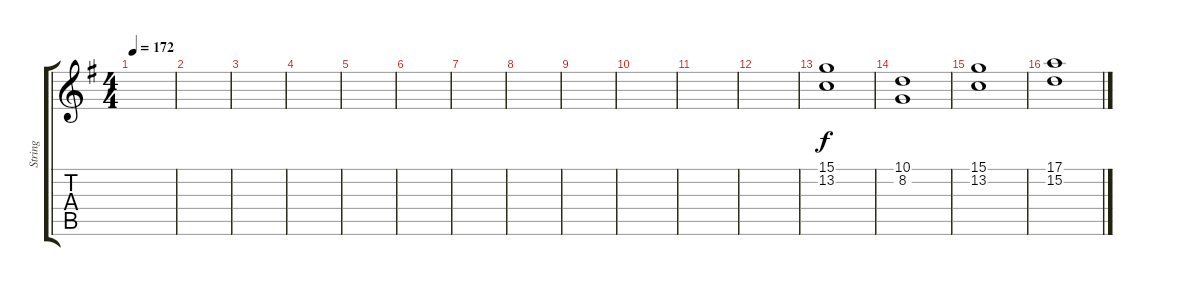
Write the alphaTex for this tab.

\track ("String" "String") {instrument stringensemble1}
\staff {score tabs}
\tuning (E4 B3 G3 D3 A2 E2) {hide}
\ts (4 4)
\tempo 172
\clef g2
\ks eminor
|
|
|
|
|
|
|
|
|
|
|
|
(15.1 13.2).1 |
(10.1 8.2).1 |
(15.1 13.2).1 |
(17.1 15.2).1
